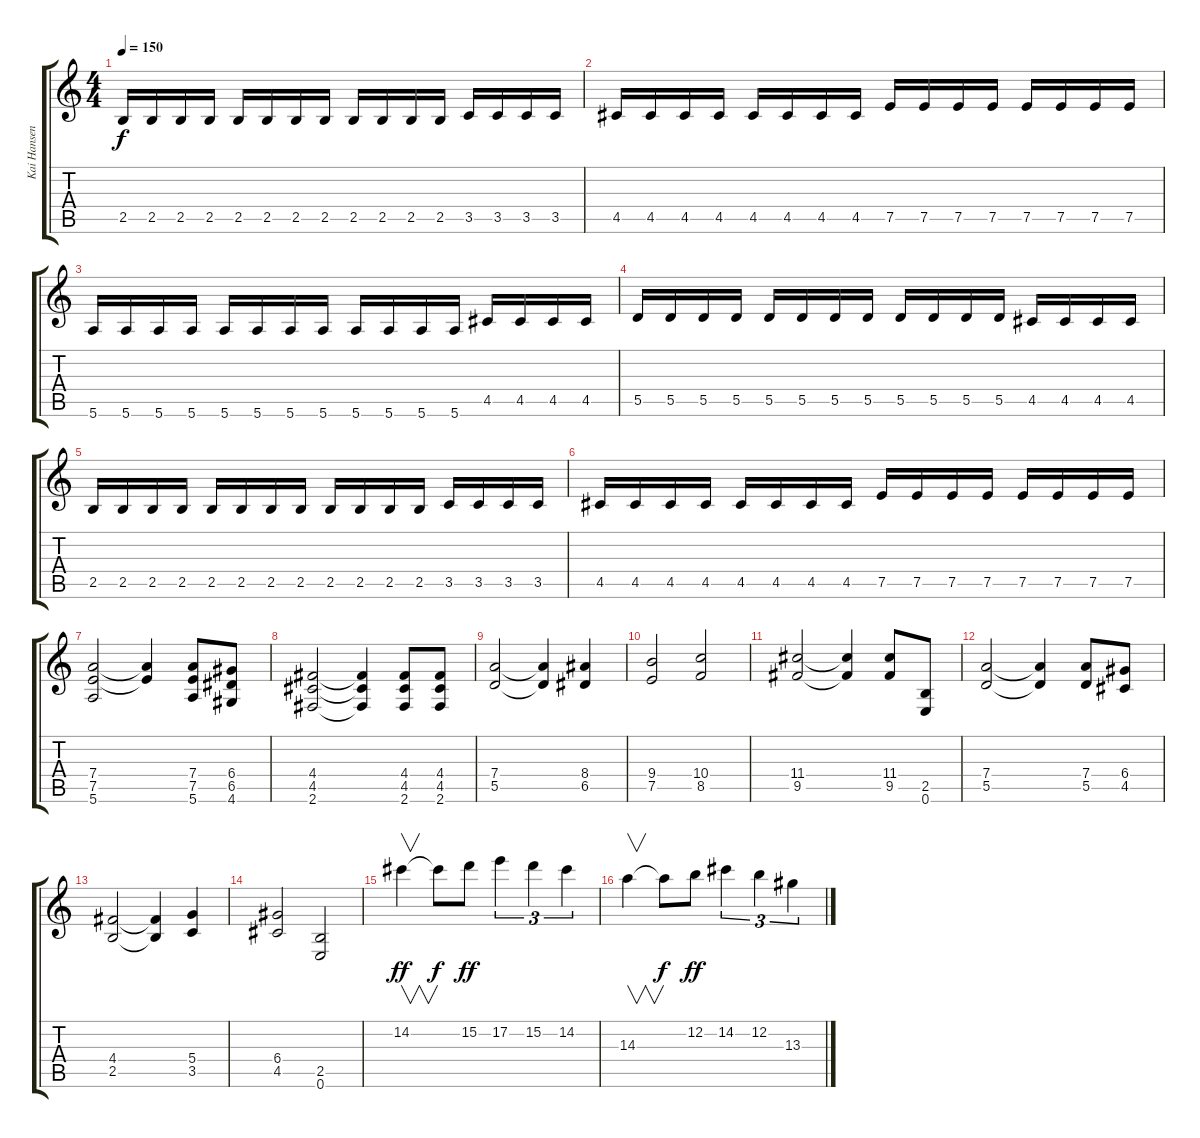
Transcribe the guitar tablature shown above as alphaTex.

\track ("Kai Hansen(Guitar)" "Kai Hansen") {instrument overdrivenguitar}
\staff {score tabs}
\tuning (E4 B3 G3 D3 A2 E2) {hide}
\ts (4 4)
\tempo 150
\clef g2
\ks c
2.5.16{dy f} 2.5.16 2.5.16 2.5.16 2.5.16 2.5.16 2.5.16 2.5.16 2.5.16 2.5.16 2.5.16 2.5.16 3.5.16 3.5.16 3.5.16 3.5.16 |
4.5.16 4.5.16 4.5.16 4.5.16 4.5.16 4.5.16 4.5.16 4.5.16 7.5.16 7.5.16 7.5.16 7.5.16 7.5.16 7.5.16 7.5.16 7.5.16 |
5.6.16 5.6.16 5.6.16 5.6.16 5.6.16 5.6.16 5.6.16 5.6.16 5.6.16 5.6.16 5.6.16 5.6.16 4.5.16 4.5.16 4.5.16 4.5.16 |
5.5.16 5.5.16 5.5.16 5.5.16 5.5.16 5.5.16 5.5.16 5.5.16 5.5.16 5.5.16 5.5.16 5.5.16 4.5.16 4.5.16 4.5.16 4.5.16 |
2.5.16 2.5.16 2.5.16 2.5.16 2.5.16 2.5.16 2.5.16 2.5.16 2.5.16 2.5.16 2.5.16 2.5.16 3.5.16 3.5.16 3.5.16 3.5.16 |
4.5.16 4.5.16 4.5.16 4.5.16 4.5.16 4.5.16 4.5.16 4.5.16 7.5.16 7.5.16 7.5.16 7.5.16 7.5.16 7.5.16 7.5.16 7.5.16 |
(7.4 7.5 5.6).2{volume 13} (7.4{t} 7.5{t}).4 (7.4 7.5 5.6).8 (6.4 6.5 4.6).8 |
(4.4 4.5 2.6).2 (4.4{t} 4.5{t} 2.6{t}).4 (4.4 4.5 2.6).8 (4.4 4.5 2.6).8 |
(7.4 5.5).2 (7.4{t} 5.5{t}).4 (8.4 6.5).4 |
(9.4 7.5).2 (10.4 8.5).2 |
(11.4 9.5).2 (11.4{t} 9.5{t}).4 (11.4 9.5).8 (2.5 0.6).8 |
(7.4 5.5).2 (7.4{t} 5.5{t}).4 (7.4 5.5).8 (6.4 4.5).8 |
(4.4 2.5).2 (4.4{t} 2.5{t}).4 (5.4 3.5).4 |
(6.4 4.5).2 (2.5 0.6).2 |
14.2.4{v dy ff} 14.2{t}.8{dy f} 15.2.8{dy ff} 17.2.4{tu (3 2)} 15.2.4{tu (3 2)} 14.2.4{tu (3 2)} |
14.3.4{v} 14.3{t}.8{dy f} 12.2.8{dy ff} 14.2.4{tu (3 2)} 12.2.4{tu (3 2)} 13.3.4{tu (3 2)}
